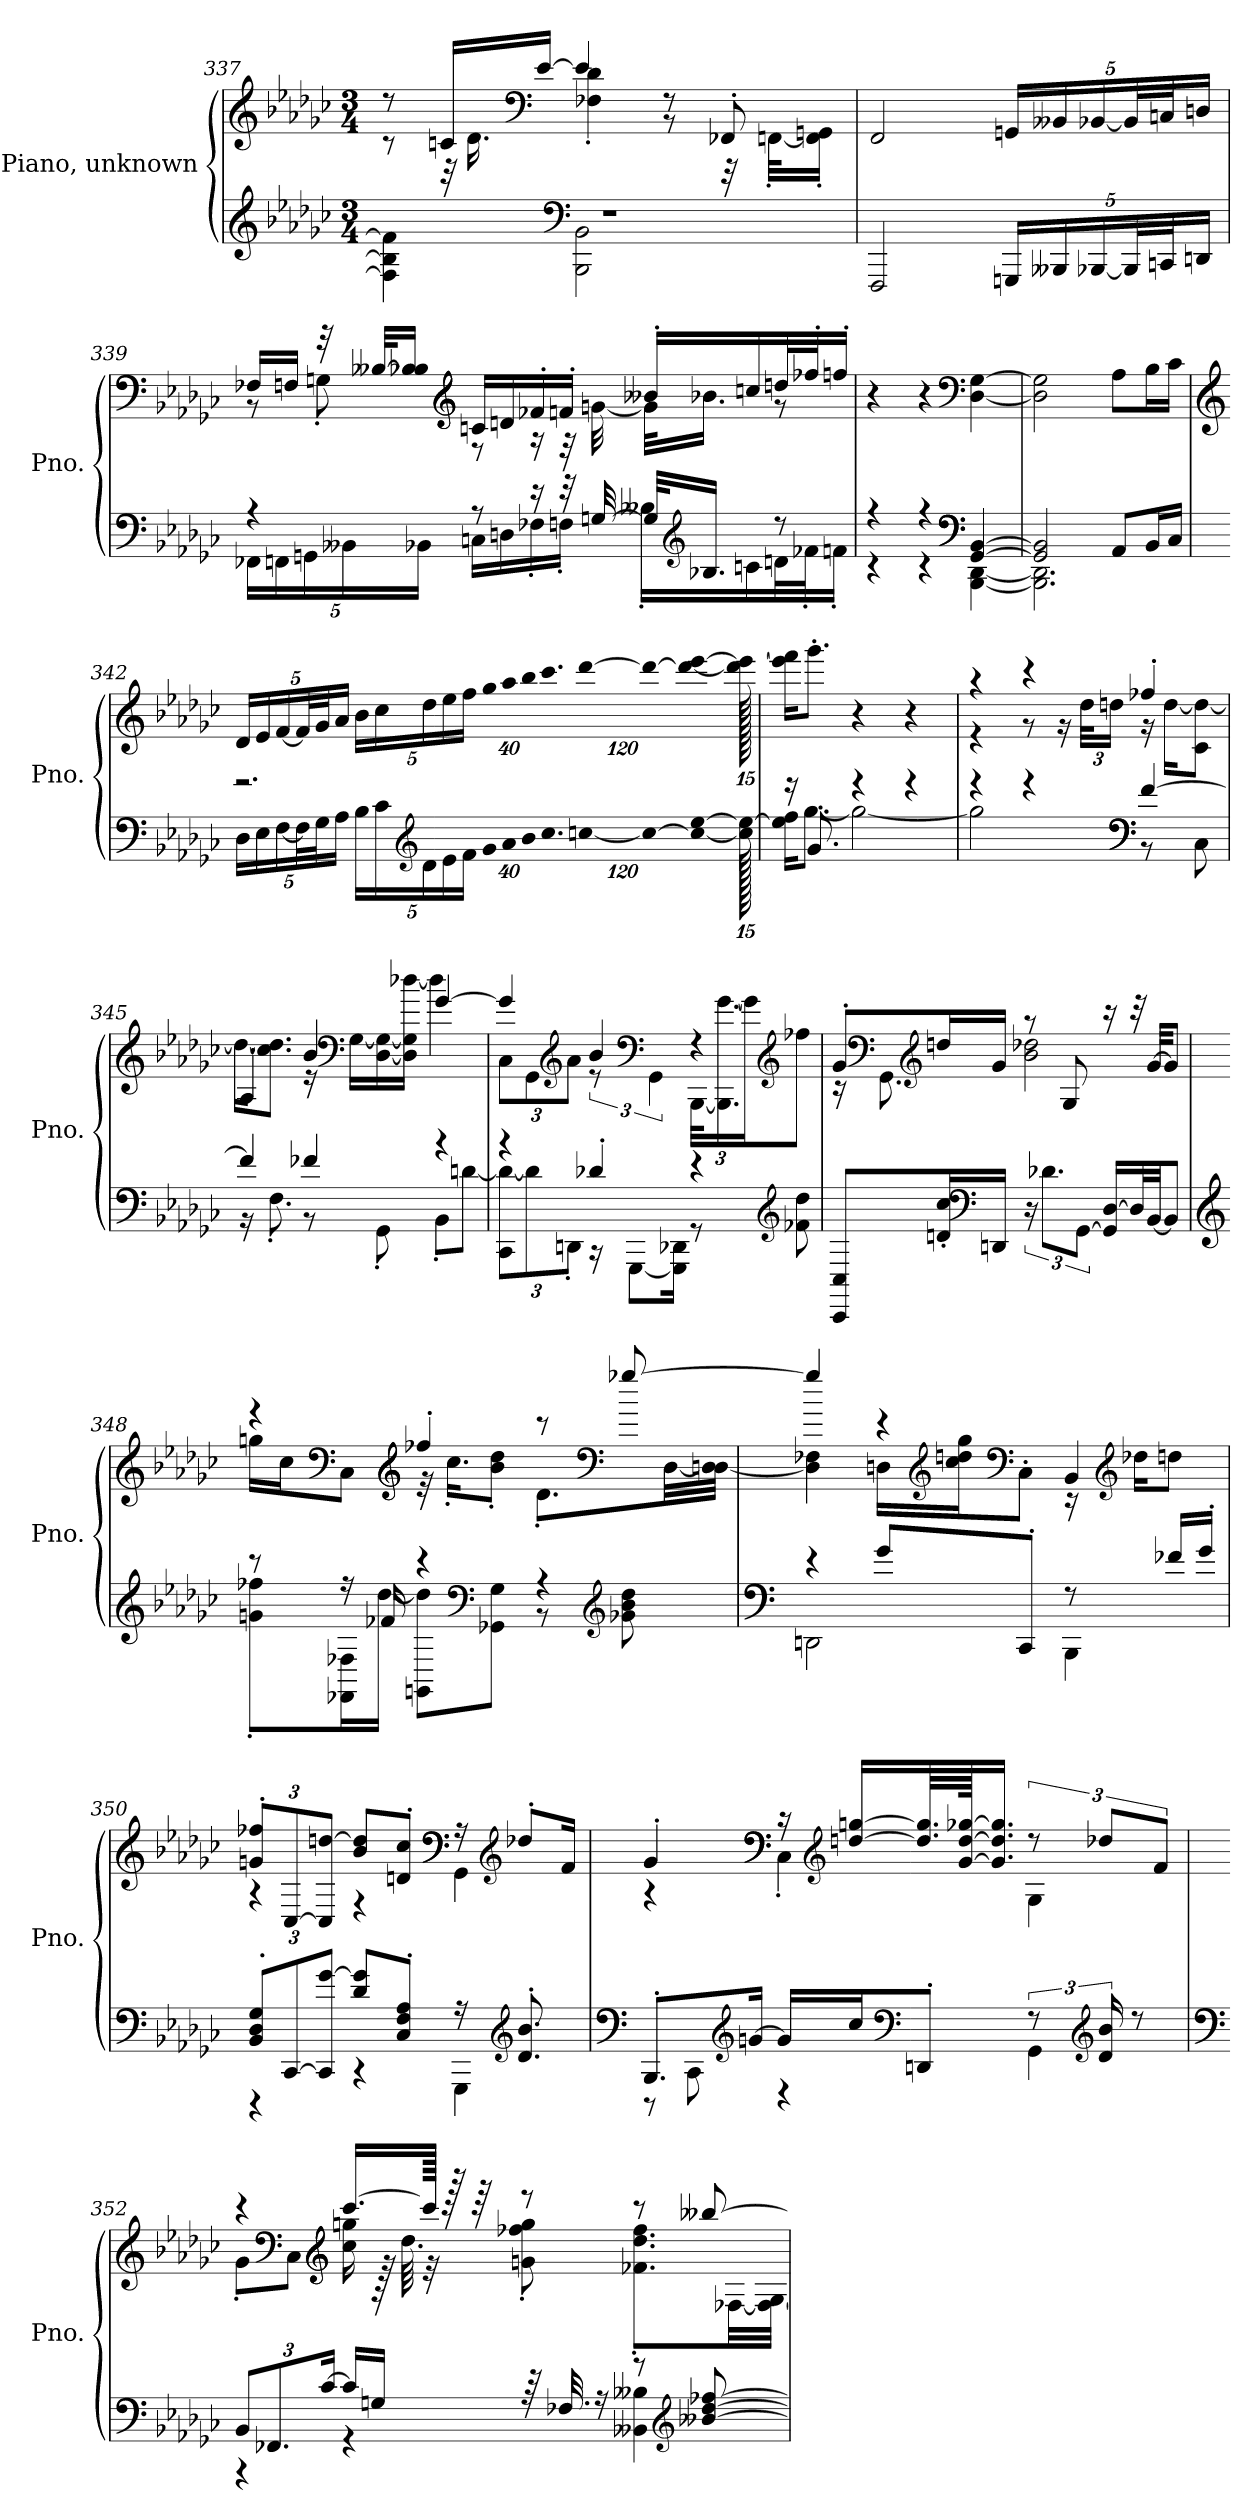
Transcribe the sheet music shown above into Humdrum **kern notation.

**kern	**kern
*part1	*part1
*staff2	*staff1
*I"Piano, unknown	*
*I'Pno.	*
*clefG2	*clefG2
*k[b-e-a-d-g-c-]	*k[b-e-a-d-g-c-]
*M3/4	*M3/4
=337	=337
*^	*^
2.r	4F\] 4B--\] 4f\]	8r	8r
.	.	16cn/LL	32r
.	.	.	16.d-\
*	*	*clefF4	*
.	.	[16e-/JJ	.
*clefF4	*	*	*
.	2BBB-\ 2BB-\	4e-/]	4F-X\' 4d-\'
.	.	8r	8r
.	.	8FF-X'/	32r
.	.	.	[32FFn'\KLL
.	.	.	16FF\]' 16GGn\'JJ
*v	*v	*	*
*	*v	*v
=338	=338
2FFF/	2FF/
*Xbrackettup	*Xbrackettup
20GGGn/LL	20GGn/LL
20BBB--X/	20BB--X/
[20BBB-X/	[20BB-X/
40BBB-/L]	40BB-/L]
40CCn/J	40Cn/J
20DDn/JJ	20Dn/JJ
!!LO:LB:g=z
=339	=339
*^	*^
4r	20FF-X\LL	16F-X/LL	8r
.	20FFn\	.	.
.	.	16Fn/JJ	.
.	20GGn\	.	.
.	.	32r	8Gn'\
.	20BB--X\	.	.
.	.	[32B--X/KLL	.
.	.	16B--/] 16B-X/JJ	.
.	20BB-X\JJ	.	.
*	*	*clefG2	*
8r	16Cn\LL	16cn/LL	8r
.	16Dn\	16dn/	.
16r	16F-X'\	16f-X'/	16r
32r	16Fn'\JJ	16fn'/JJ	32r
[32Gn/	.	.	[32gn\
32G/KLL]	16B--X'\LL	16b--X'/LL	32g\KLL]
*clefG2	*	*	*
16.B-X/JJ	.	.	16.b-X\JJ
.	16cn\	16ccn/	.
8r	32dn\L	32ddn/L	8r
.	32f-X'\J	32ff-X'/J	.
.	16fn'\JJ	16ffn'/JJ	.
*	*	*v	*v
=340	=340	=340
4r	4r	4r
4r	4r	4r
*clefF4	*	*clefF4
[4GG-/ [4BB-/	[4BBB-\ [4DD-\	[4D-\ [4G-\
!!LO:LB:g=z
=341	=341	=341
2GG-/] 2BB-/]	2.BBB-\] 2.DD-\]	2D-\] 2G-\]
8AA-/L	.	8A-\L
16BB-/L	.	16B-\L
16C-/JJ	.	16c-\JJ
=342	=342	=342
*	*	*clefG2
2.r	20D-\LL	20d-/LL
.	20E-\	20e-/
.	[20F\	[20f/
.	40F\L]	40f/L]
.	40G-\J	40g-/J
.	20A-\JJ	20a-/JJ
.	20B-\LL	20b-\LL
.	20c-\	20cc-\
*clefG2	*	*
.	20d-\	20dd-\
.	20e-\	20ee-\
.	20f\JJ	20ff\JJ
!	!LO:N:vis=32	!LO:N:vis=32
.	640%23g-\LLL	640%23gg-\LLL
!	!LO:N:vis=32	!LO:N:vis=32
.	640%23a-\	640%23aa-\
!	!LO:N:vis=32	!LO:N:vis=32
.	640%23b-\	640%23bb-\
!	!LO:N:vis=32.	!LO:N:vis=32.
.	1920%103cc-\	1920%103ccc-\
!	!LO:N:vis=64	!LO:N:vis=64
.	[960%17ccn\L	[960%17ddd-\L
!	!LO:N:vis=64	!LO:N:vis=64
.	960%17cc\J_	960%17ddd-\J_
.	320%17cc\_ [320%17ee-\JJ	320%17ddd-\_ [320%17eee-\JJ
1920ryy	1920cc\] 1920ee-\_	1920ddd-\] 1920eee-\_
=343	=343	=343
16r	16ee-\] 16ff\KL	16eee-\] 16fff\KL
8.g-'/	[8.gg-\J	8.ggg-'\J
4r	2gg-\_	4r
4r	.	4r
!!LO:LB:g=z
=344	=344	=344
*	*	*^
4r	2gg-\]	4r	4r
4r	.	4r	8r
.	.	.	16r
.	.	.	48dd-\KLL
.	.	.	24ddn\JJ
*clefF4	*	*	*
[4f/	8r	4ff-X'/	16r
.	.	.	[16dd\KL
.	8C-\	.	8c-\ 8dd\_J
=345	=345	=345	=345
4f/]	16r	4A-'/	16dd\KL_
.	8.F'\	.	8.cc-\ 8.dd\]J
4f-X/	8r	4b-/	16r
*	*	*clefF4	*
.	.	.	[16G-\LL
.	8GG-'\	.	[16D-\ 16G-\_
.	.	.	16D-\] 16G-\] [16dd-X\JJ
4r	8BB-'\L	[4g-/	4dd-\]
.	[8dn\J	.	.
!!LO:LB:g=z	!!
=346	=346	=346	=346
4r	12CC-\ 12d\_L	4g-/]	12C-\L
.	12d\]	.	12GG-\
*	*	*clefG2	*
.	12DDn'\J	.	12a-\J
*	*	*	*brackettup
4d-X'/	16r	4b-/	12r
.	[8GGG-\L	.	.
*	*	*clefF4	*
.	.	.	6GG-\
.	16GGG-\] 16DD-X\Jk	.	.
*	*	*	*Xbrackettup
4r	8r	4r	[48BBB-\KLL
.	.	.	24.BBB-\] [24.g-\
.	.	.	24g-\J]
*clefG2	*	*clefG2	*
.	8f-X\ 8dd-\	.	8ff-X\J
*v	*v	*	*
=347	=347	=347
8CC-/ 8C-/L	8g-'/L	16r
*	*clefF4	*
.	.	8.GG-\
*	*clefG2	*
16dn/' 16cc-/'L	16ddn/L	.
*clefF4	*	*
16DDn/JJ	16g-/JJ	.
*brackettup	*	*
24r	8r	2b-\ 2dd-X\
12.d-X\L	.	.
.	8G-/	.
[12GG-\J	.	.
16GG-/] [16D-/LL	16r	.
32D-/L]	32r	.
[32BB-/JJ	[32g-/KKL	.
8BB-/J]	8g-/J]	.
!!LO:LB:g=z	!!
=348	=348	=348
*clefG2	*	*
*^	*	*
8r	8gn\' 8ff-X\'L	4r	16ggn\LL
.	.	.	16cc-\J
*	*	*clefF4	*
16r	16FF-X\ 16F-X\L	.	8C-\J
16f-X/	[16dd-\JJ	.	.
*	*	*clefG2	*
4r	8GGn\ 8dd-\]L	4ff-X'/	32r
.	.	.	16.cc-'\KL
*clefF4	*	*	*
.	8GG-X\ 8G-\J	.	8b-\' 8dd-\'J
4r	8r	8r	8.d-'\L
*clefG2	*	*clefF4	*
.	8g-X\ 8b-\ 8dd-\	[8gg-X/	.
.	.	.	[32D-\LL
.	.	.	32D-\] [32Dn\JJJ
=349	=349	=349	=349
*clefF4	*	*	*
4r	2DDn\	4gg-/]	4D\] 4F-X\
8g-/L	.	4r	16Dn\LL
*	*	*clefG2	*
.	.	.	16cc-\ 16ddn\ 16gg-\J
*	*	*clefF4	*
8CC-'/J	.	.	8C-'\J
8r	4BBB-\	4BB-/	16r
*	*	*clefG2	*
.	.	.	16dd-X\KL
16f-X/LL	.	.	8ddn\J
16g-'/JJ	.	.	.
!!LO:PB:g=z	!!
=350	=350	=350	=350
*Xbrackettup	*	*	*
12BB-/' 12D-/' 12G-/'L	4r	12gn/' 12ff-X/'L	4r
[12CC-/	.	[12C-/	.
12CC-/] [12g-/J	.	12C-/] [12ddn/J	.
8d-/ 8g-/]L	4r	8b-/ 8dd/]L	4r
8C-/' 8F/' 8A-/'J	.	8dn/' 8cc-/'J	.
*	*	*clefF4	*
16r	4GGG-\	16r	4GG-\
*clefG2	*	*clefG2	*
8.d-/' 8.b-/'	.	8dd-X'/L	.
.	.	16f/Jk	.
=351	=351	=351	=351
*clefF4	*	*	*
8.BBB-'/L	8r	4g-'/	4r
.	8CC-\	.	.
*clefG2	*	*	*
[16gn/Jk	.	.	.
*	*	*clefF4	*
16g/LL]	4r	16r	4C-'\
*	*	*clefG2	*
16cc-/J	.	[16ddn/ [16ggn/LL	.
*clefF4	*	*	*
8DDn'/J	.	64.dd/] 64.gg/]LL	.
.	.	[128g-/ [128dd/ [128gg-X/JJK	.
.	.	16.g-/] 16.dd/] 16.gg-/]JJ	.
*brackettup	*	*brackettup	*
12r	4GG-\	12r	4G-\
*clefG2	*	*	*
24d-/ 24b-/	.	12dd-X/L	.
8r	.	.	.
.	.	12f/J	.
!!LO:LB:g=z	!!
=352	=352	=352	=352
*clefF4	*	*	*
*Xbrackettup	*	*	*
12BB-/L	4r	4r	8g-'\L
12.FF-X/	.	.	.
*	*	*clefF4	*
.	.	.	8C-\J
[24c-/Jk	.	.	.
*	*	*clefG2	*
16c-/LL]	4r	[16.ccc-/LL	16cc-\ 16ggn\
16Gn/JJ	.	.	128r
.	.	.	64.dd-\
.	.	128ccc-/JJkkk]	32r
.	.	128r	.
.	.	64r	.
64r	.	8r	8gn\' 8ff-X\' 8gg\'
32.F-X/	.	.	.
16r	.	.	.
8r	4BB--X\ 4B--X\	8r	8.f-X\' 8.dd-\' 8.ff-\'L
*clefG2	*	*	*
[8b--X/ [8dd-/ [8ff-X/	.	[8bb--X/	.
.	.	.	[32F-X\LL
.	.	.	32F-\] [32G-\JJJ
*v	*v	*	*
*	*v	*v
=	=
*-	*-
